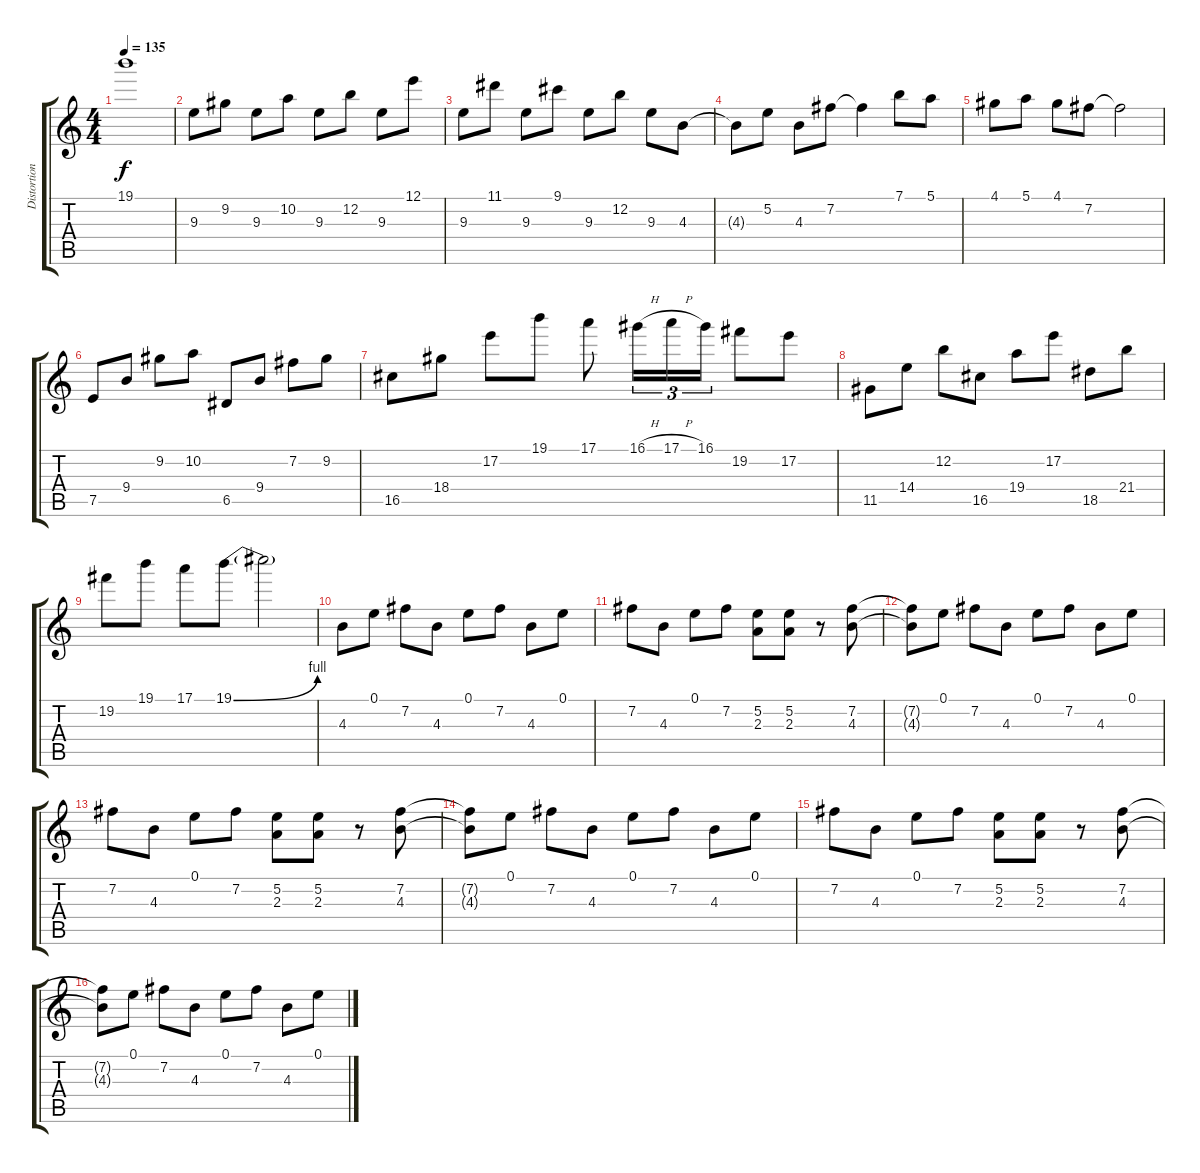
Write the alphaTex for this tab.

\track ("Distortion Guitar" "Distortion") {instrument overdrivenguitar}
\staff {score tabs}
\tuning (E4 B3 G3 D3 A2 E2) {hide}
\ts (4 4)
\tempo 135
\clef g2
\ks c
19.1{t}.1{dy f} |
9.3.8 9.2.8 9.3.8 10.2.8 9.3.8 12.2.8 9.3.8 12.1.8 |
9.3.8 11.1.8 9.3.8 9.1.8 9.3.8 12.2.8 9.3.8 4.3.8 |
4.3{t}.8 5.2.8 4.3.8 7.2.8 7.2{t}.4 7.1.8 5.1.8 |
4.1.8 5.1.8 4.1.8 7.2.8 7.2{t}.2 |
7.5.8 9.4.8 9.2.8 10.2.8 6.5.8 9.4.8 7.2.8 9.2.8 |
16.5.8 18.4.8 17.2.8 19.1.8 17.1.8 16.1{h}.16{tu (3 2)} 17.1{h}.16{tu (3 2)} 16.1.16{tu (3 2)} 19.2.8 17.2.8 |
11.5.8 14.4.8 12.2.8 16.5.8 19.4.8 17.2.8 18.5.8 21.4.8 |
19.2.8 19.1.8 17.1.8 19.1{be (bend 0 0 60 4)}.8 19.1{t}.2 |
4.3.8 0.1.8 7.2.8 4.3.8 0.1.8 7.2.8 4.3.8 0.1.8 |
7.2.8 4.3.8 0.1.8 7.2.8 (5.2 2.3).8 (5.2 2.3).8 r.8 (7.2 4.3).8 |
(7.2{t} 4.3{t}).8 0.1.8 7.2.8 4.3.8 0.1.8 7.2.8 4.3.8 0.1.8 |
7.2.8 4.3.8 0.1.8 7.2.8 (5.2 2.3).8 (5.2 2.3).8 r.8 (7.2 4.3).8 |
(7.2{t} 4.3{t}).8 0.1.8 7.2.8 4.3.8 0.1.8 7.2.8 4.3.8 0.1.8 |
7.2.8 4.3.8 0.1.8 7.2.8 (5.2 2.3).8 (5.2 2.3).8 r.8 (7.2 4.3).8 |
(7.2{t} 4.3{t}).8 0.1.8 7.2.8 4.3.8 0.1.8 7.2.8 4.3.8 0.1.8
